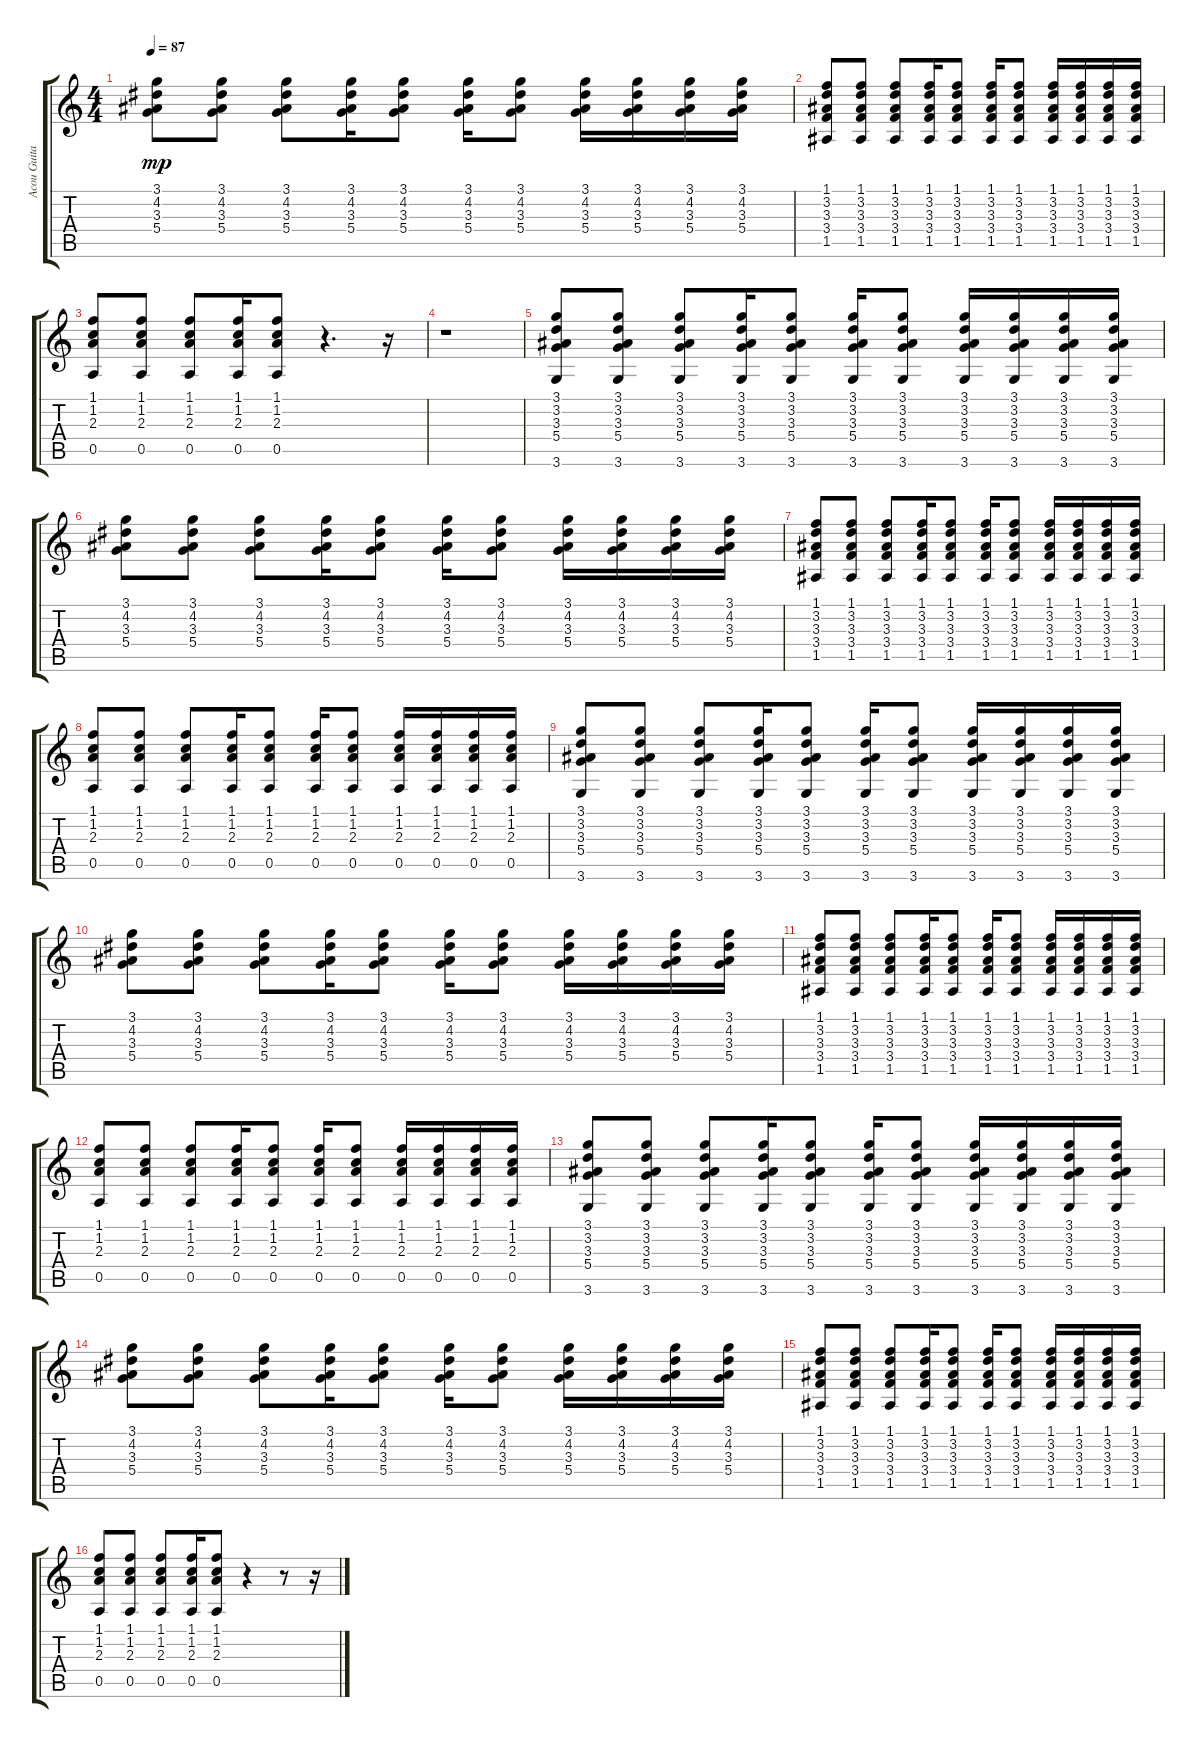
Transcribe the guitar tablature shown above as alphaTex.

\track ("Acou Guita" "Acou Guita") {instrument acousticguitarsteel}
\staff {score tabs}
\tuning (E4 B3 G3 D3 A2 E2) {hide}
\ts (4 4)
\tempo 87
\clef g2
\ks c
(3.1 4.2 3.3 5.4).8{dy mp} (3.1 4.2 3.3 5.4).8 (3.1 4.2 3.3 5.4).8 (3.1 4.2 3.3 5.4).16 (3.1 4.2 3.3 5.4).8 (3.1 4.2 3.3 5.4).16 (3.1 4.2 3.3 5.4).8 (3.1 4.2 3.3 5.4).16 (3.1 4.2 3.3 5.4).16 (3.1 4.2 3.3 5.4).16 (3.1 4.2 3.3 5.4).16 |
(1.1 3.2 3.3 3.4 1.5).8 (1.1 3.2 3.3 3.4 1.5).8 (1.1 3.2 3.3 3.4 1.5).8 (1.1 3.2 3.3 3.4 1.5).16 (1.1 3.2 3.3 3.4 1.5).8 (1.1 3.2 3.3 3.4 1.5).16 (1.1 3.2 3.3 3.4 1.5).8 (1.1 3.2 3.3 3.4 1.5).16 (1.1 3.2 3.3 3.4 1.5).16 (1.1 3.2 3.3 3.4 1.5).16 (1.1 3.2 3.3 3.4 1.5).16 |
(1.1 1.2 2.3 0.5).8 (1.1 1.2 2.3 0.5).8 (1.1 1.2 2.3 0.5).8 (1.1 1.2 2.3 0.5).16 (1.1 1.2 2.3 0.5).8 r.4{d} r.16 |
r.1 |
(3.1 3.2 3.3 5.4 3.6).8 (3.1 3.2 3.3 5.4 3.6).8 (3.1 3.2 3.3 5.4 3.6).8 (3.1 3.2 3.3 5.4 3.6).16 (3.1 3.2 3.3 5.4 3.6).8 (3.1 3.2 3.3 5.4 3.6).16 (3.1 3.2 3.3 5.4 3.6).8 (3.1 3.2 3.3 5.4 3.6).16 (3.1 3.2 3.3 5.4 3.6).16 (3.1 3.2 3.3 5.4 3.6).16 (3.1 3.2 3.3 5.4 3.6).16 |
(3.1 4.2 3.3 5.4).8 (3.1 4.2 3.3 5.4).8 (3.1 4.2 3.3 5.4).8 (3.1 4.2 3.3 5.4).16 (3.1 4.2 3.3 5.4).8 (3.1 4.2 3.3 5.4).16 (3.1 4.2 3.3 5.4).8 (3.1 4.2 3.3 5.4).16 (3.1 4.2 3.3 5.4).16 (3.1 4.2 3.3 5.4).16 (3.1 4.2 3.3 5.4).16 |
(1.1 3.2 3.3 3.4 1.5).8 (1.1 3.2 3.3 3.4 1.5).8 (1.1 3.2 3.3 3.4 1.5).8 (1.1 3.2 3.3 3.4 1.5).16 (1.1 3.2 3.3 3.4 1.5).8 (1.1 3.2 3.3 3.4 1.5).16 (1.1 3.2 3.3 3.4 1.5).8 (1.1 3.2 3.3 3.4 1.5).16 (1.1 3.2 3.3 3.4 1.5).16 (1.1 3.2 3.3 3.4 1.5).16 (1.1 3.2 3.3 3.4 1.5).16 |
(1.1 1.2 2.3 0.5).8 (1.1 1.2 2.3 0.5).8 (1.1 1.2 2.3 0.5).8 (1.1 1.2 2.3 0.5).16 (1.1 1.2 2.3 0.5).8 (1.1 1.2 2.3 0.5).16 (1.1 1.2 2.3 0.5).8 (1.1 1.2 2.3 0.5).16 (1.1 1.2 2.3 0.5).16 (1.1 1.2 2.3 0.5).16 (1.1 1.2 2.3 0.5).16 |
(3.1 3.2 3.3 5.4 3.6).8 (3.1 3.2 3.3 5.4 3.6).8 (3.1 3.2 3.3 5.4 3.6).8 (3.1 3.2 3.3 5.4 3.6).16 (3.1 3.2 3.3 5.4 3.6).8 (3.1 3.2 3.3 5.4 3.6).16 (3.1 3.2 3.3 5.4 3.6).8 (3.1 3.2 3.3 5.4 3.6).16 (3.1 3.2 3.3 5.4 3.6).16 (3.1 3.2 3.3 5.4 3.6).16 (3.1 3.2 3.3 5.4 3.6).16 |
(3.1 4.2 3.3 5.4).8 (3.1 4.2 3.3 5.4).8 (3.1 4.2 3.3 5.4).8 (3.1 4.2 3.3 5.4).16 (3.1 4.2 3.3 5.4).8 (3.1 4.2 3.3 5.4).16 (3.1 4.2 3.3 5.4).8 (3.1 4.2 3.3 5.4).16 (3.1 4.2 3.3 5.4).16 (3.1 4.2 3.3 5.4).16 (3.1 4.2 3.3 5.4).16 |
(1.1 3.2 3.3 3.4 1.5).8 (1.1 3.2 3.3 3.4 1.5).8 (1.1 3.2 3.3 3.4 1.5).8 (1.1 3.2 3.3 3.4 1.5).16 (1.1 3.2 3.3 3.4 1.5).8 (1.1 3.2 3.3 3.4 1.5).16 (1.1 3.2 3.3 3.4 1.5).8 (1.1 3.2 3.3 3.4 1.5).16 (1.1 3.2 3.3 3.4 1.5).16 (1.1 3.2 3.3 3.4 1.5).16 (1.1 3.2 3.3 3.4 1.5).16 |
(1.1 1.2 2.3 0.5).8 (1.1 1.2 2.3 0.5).8 (1.1 1.2 2.3 0.5).8 (1.1 1.2 2.3 0.5).16 (1.1 1.2 2.3 0.5).8 (1.1 1.2 2.3 0.5).16 (1.1 1.2 2.3 0.5).8 (1.1 1.2 2.3 0.5).16 (1.1 1.2 2.3 0.5).16 (1.1 1.2 2.3 0.5).16 (1.1 1.2 2.3 0.5).16 |
(3.1 3.2 3.3 5.4 3.6).8 (3.1 3.2 3.3 5.4 3.6).8 (3.1 3.2 3.3 5.4 3.6).8 (3.1 3.2 3.3 5.4 3.6).16 (3.1 3.2 3.3 5.4 3.6).8 (3.1 3.2 3.3 5.4 3.6).16 (3.1 3.2 3.3 5.4 3.6).8 (3.1 3.2 3.3 5.4 3.6).16 (3.1 3.2 3.3 5.4 3.6).16 (3.1 3.2 3.3 5.4 3.6).16 (3.1 3.2 3.3 5.4 3.6).16 |
(3.1 4.2 3.3 5.4).8 (3.1 4.2 3.3 5.4).8 (3.1 4.2 3.3 5.4).8 (3.1 4.2 3.3 5.4).16 (3.1 4.2 3.3 5.4).8 (3.1 4.2 3.3 5.4).16 (3.1 4.2 3.3 5.4).8 (3.1 4.2 3.3 5.4).16 (3.1 4.2 3.3 5.4).16 (3.1 4.2 3.3 5.4).16 (3.1 4.2 3.3 5.4).16 |
(1.1 3.2 3.3 3.4 1.5).8 (1.1 3.2 3.3 3.4 1.5).8 (1.1 3.2 3.3 3.4 1.5).8 (1.1 3.2 3.3 3.4 1.5).16 (1.1 3.2 3.3 3.4 1.5).8 (1.1 3.2 3.3 3.4 1.5).16 (1.1 3.2 3.3 3.4 1.5).8 (1.1 3.2 3.3 3.4 1.5).16 (1.1 3.2 3.3 3.4 1.5).16 (1.1 3.2 3.3 3.4 1.5).16 (1.1 3.2 3.3 3.4 1.5).16 |
(1.1 1.2 2.3 0.5).8 (1.1 1.2 2.3 0.5).8 (1.1 1.2 2.3 0.5).8 (1.1 1.2 2.3 0.5).16 (1.1 1.2 2.3 0.5).8 r.4 r.8 r.16
